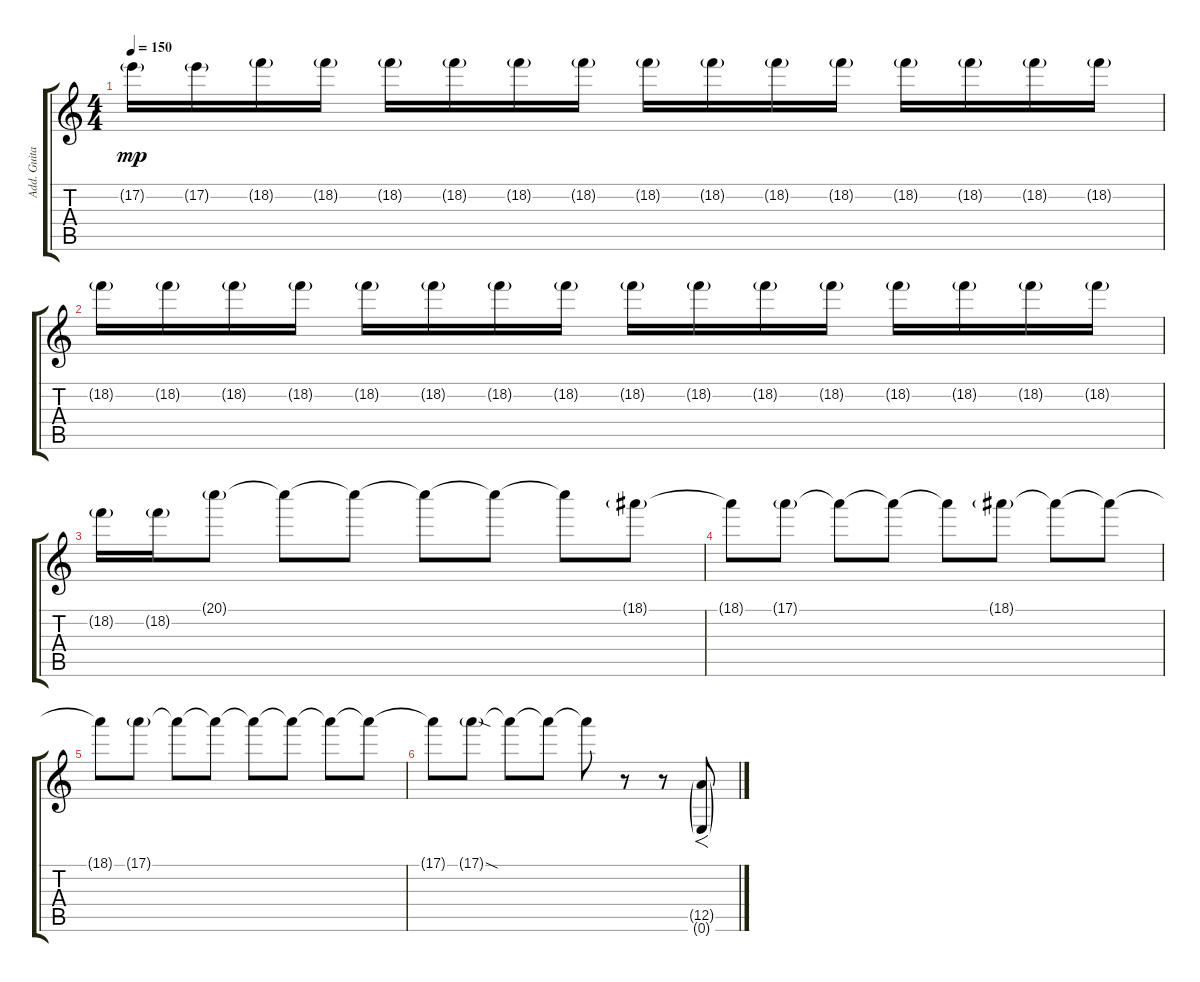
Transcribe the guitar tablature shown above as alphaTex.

\track ("Add. Guitar/Effects" "Add. Guita") {instrument distortionguitar}
\staff {score tabs}
\tuning (E4 B3 G3 D3 A2 E2) {hide}
\ts (4 4)
\tempo 150
\clef g2
\ks c
17.2{g}.16{dy mp} 17.2{g}.16 18.2{g}.16 18.2{g}.16 18.2{g}.16 18.2{g}.16 18.2{g}.16 18.2{g}.16 18.2{g}.16 18.2{g}.16 18.2{g}.16 18.2{g}.16 18.2{g}.16 18.2{g}.16 18.2{g}.16 18.2{g}.16 |
18.2{g}.16 18.2{g}.16 18.2{g}.16 18.2{g}.16 18.2{g}.16 18.2{g}.16 18.2{g}.16 18.2{g}.16 18.2{g}.16 18.2{g}.16 18.2{g}.16 18.2{g}.16 18.2{g}.16 18.2{g}.16 18.2{g}.16 18.2{g}.16 |
18.2{g}.16 18.2{g}.16 20.1{g}.8 20.1{t}.8 20.1{t}.8 20.1{t}.8 20.1{t}.8 20.1{t}.8 18.1{g}.8 |
18.1{t}.8 17.1{g}.8 17.1{t}.8 17.1{t}.8 17.1{t}.8 18.1{g}.8 18.1{t}.8 18.1{t}.8 |
18.1{t}.8 17.1{g}.8 17.1{t}.8 17.1{t}.8 17.1{t}.8 17.1{t}.8 17.1{t}.8 17.1{t}.8 |
17.1{t}.8 17.1{sod g}.8 17.1{t}.8 17.1{t}.8 17.1{t}.8 r.8 r.8 (12.5{g} 0.6{g}).8{f}
